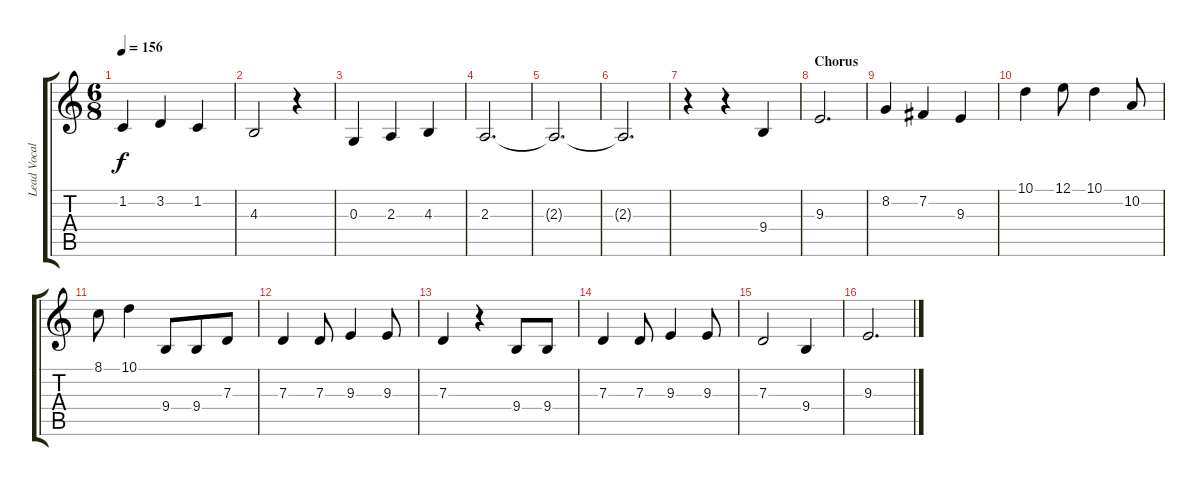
\track ("Lead Vocals" "Lead Vocal") {instrument tenorsax}
\staff {score tabs}
\tuning (E4 B3 G3 D3 A2 E2) {hide}
\ts (6 8)
\tempo 156
\clef g2
\ks c
1.2.4{dy f} 3.2.4 1.2.4 |
4.3.2 r.4 |
0.3.4 2.3.4 4.3.4 |
2.3.2{d} |
2.3{t}.2{d} |
2.3{t}.2{d} |
r.4 r.4 9.4.4 |
\section ("" "Chorus")
9.3.2{d} |
8.2.4 7.2.4 9.3.4 |
10.1.4 12.1.8 10.1.4 10.2.8 |
8.1.8 10.1.4 9.4.8 9.4.8 7.3.8 |
7.3.4 7.3.8 9.3.4 9.3.8 |
7.3.4 r.4 9.4.8 9.4.8 |
7.3.4 7.3.8 9.3.4 9.3.8 |
7.3.2 9.4.4 |
9.3.2{d}
